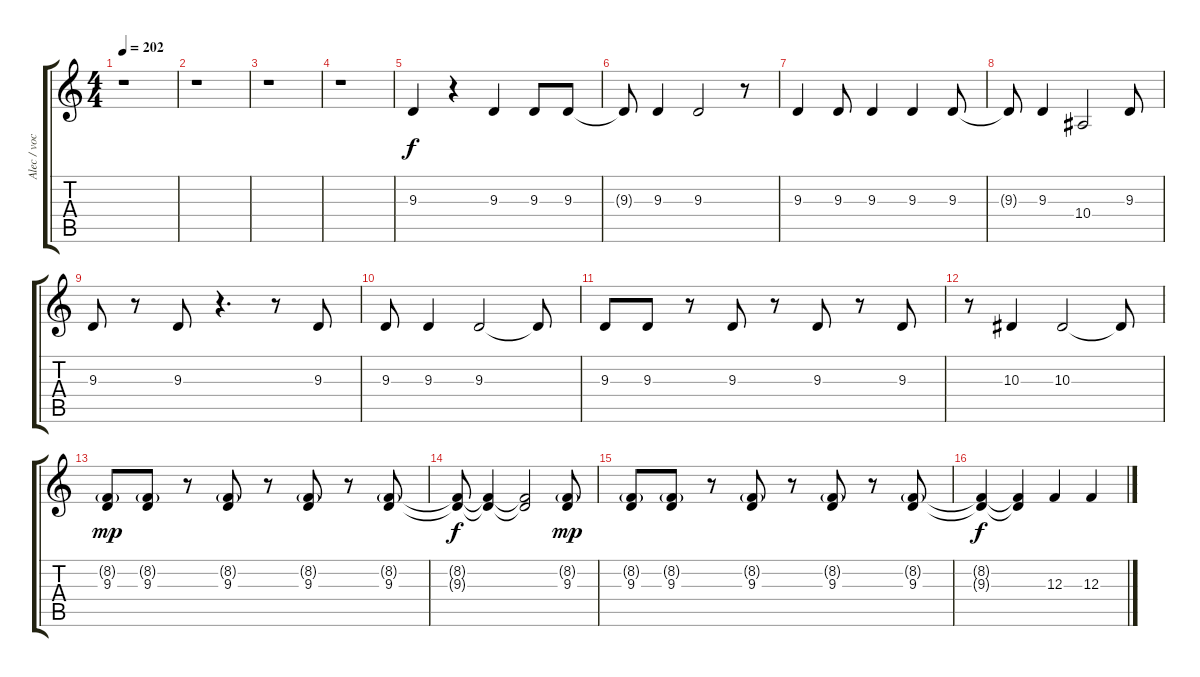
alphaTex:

\track ("Alec / vocals" "Alec / voc") {instrument lead1square}
\staff {score tabs}
\tuning (D4 A3 F3 C3 G2 D2) {hide}
\ts (4 4)
\tempo 202
\clef g2
\ks c
r.1{dy f} |
r.1 |
r.1 |
r.1 |
9.3.4 r.4 9.3.4 9.3.8 9.3.8 |
9.3{t}.8 9.3.4 9.3.2 r.8 |
9.3.4 9.3.8 9.3.4 9.3.4 9.3.8 |
9.3{t}.8 9.3.4 10.4.2 9.3.8 |
9.3.8 r.8 9.3.8 r.4{d} r.8 9.3.8 |
9.3.8 9.3.4 9.3.2 9.3{t}.8 |
9.3.8 9.3.8 r.8 9.3.8 r.8 9.3.8 r.8 9.3.8 |
r.8 10.3.4 10.3.2 10.3{t}.8 |
(8.2{g} 9.3).8{dy mp} (8.2{g} 9.3).8 r.8 (8.2{g} 9.3).8 r.8 (8.2{g} 9.3).8 r.8 (8.2{g} 9.3).8 |
(8.2{t} 9.3{t}).8{dy f} (8.2{t} 9.3{t}).4 (8.2{t} 9.3{t}).2 (8.2{g} 9.3).8{dy mp} |
(8.2{g} 9.3).8 (8.2{g} 9.3).8 r.8 (8.2{g} 9.3).8 r.8 (8.2{g} 9.3).8 r.8 (8.2{g} 9.3).8 |
(8.2{t} 9.3{t}).4{dy f} (8.2{t} 9.3{t}).4 12.3.4 12.3.4
